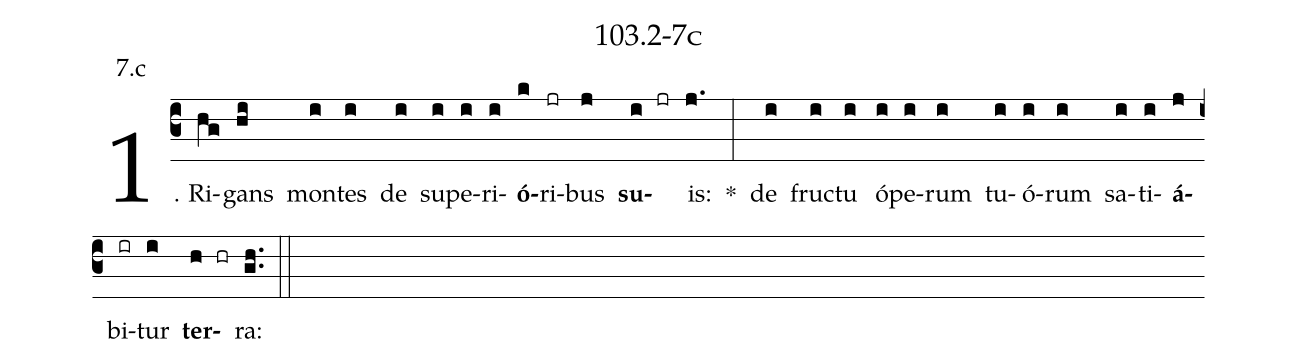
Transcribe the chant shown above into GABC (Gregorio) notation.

name: 103.2-7c;
annotation: 7.c;
%%
(c3)1. Ri(hg)gans(hi) mon(i)tes(i) de(i) su(i)pe(i)ri(i)<b>ó</b>(k)ri(jr)bus(j) <b>su</b>(i jr)is:(j.) *(:) de(i) fruc(i)tu(i) ó(i)pe(i)rum(i) tu(i)ó(i)rum(i) sa(i)ti(i)<b>á</b>(j)bi(ir)tur(i) <b>ter</b>(h hr)ra:(gh..) (::)


%E(i) u(i) o(j) u(i) a(h) e.(gh..) (::)
